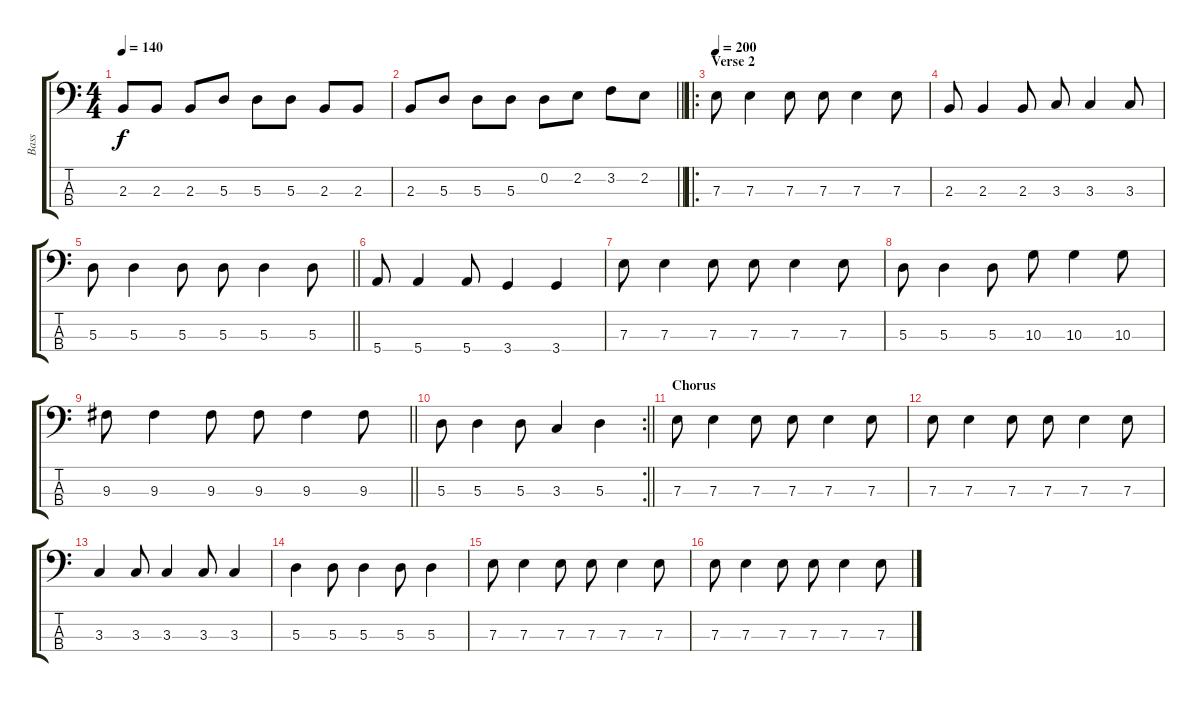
\track ("Bass" "Bass") {instrument electricbassfinger}
\staff {score tabs}
\tuning (G2 D2 A1 E1) {hide}
\ts (4 4)
\tempo 140
\clef f4
\ks c
2.3.8{dy f} 2.3.8 2.3.8 5.3.8 5.3.8 5.3.8 2.3.8 2.3.8 |
\barLineRight lightlight
2.3.8 5.3.8 5.3.8 5.3.8 0.2.8 2.2.8 3.2.8 2.2.8 |
\ro
\section ("" "Verse 2")
\tempo 200
7.3.8 7.3.4 7.3.8 7.3.8 7.3.4 7.3.8 |
2.3.8 2.3.4 2.3.8 3.3.8 3.3.4 3.3.8 |
\barLineRight lightlight
5.3.8 5.3.4 5.3.8 5.3.8 5.3.4 5.3.8 |
5.4.8 5.4.4 5.4.8 3.4.4 3.4.4 |
7.3.8 7.3.4 7.3.8 7.3.8 7.3.4 7.3.8 |
5.3.8 5.3.4 5.3.8 10.3.8 10.3.4 10.3.8 |
\barLineRight lightlight
9.3.8 9.3.4 9.3.8 9.3.8 9.3.4 9.3.8 |
\rc 2
\barLineRight lightlight
5.3.8 5.3.4 5.3.8 3.3.4 5.3.4 |
\section ("" "Chorus")
7.3.8 7.3.4 7.3.8 7.3.8 7.3.4 7.3.8 |
7.3.8 7.3.4 7.3.8 7.3.8 7.3.4 7.3.8 |
3.3.4 3.3.8 3.3.4 3.3.8 3.3.4 |
5.3.4 5.3.8 5.3.4 5.3.8 5.3.4 |
7.3.8 7.3.4 7.3.8 7.3.8 7.3.4 7.3.8 |
7.3.8 7.3.4 7.3.8 7.3.8 7.3.4 7.3.8
